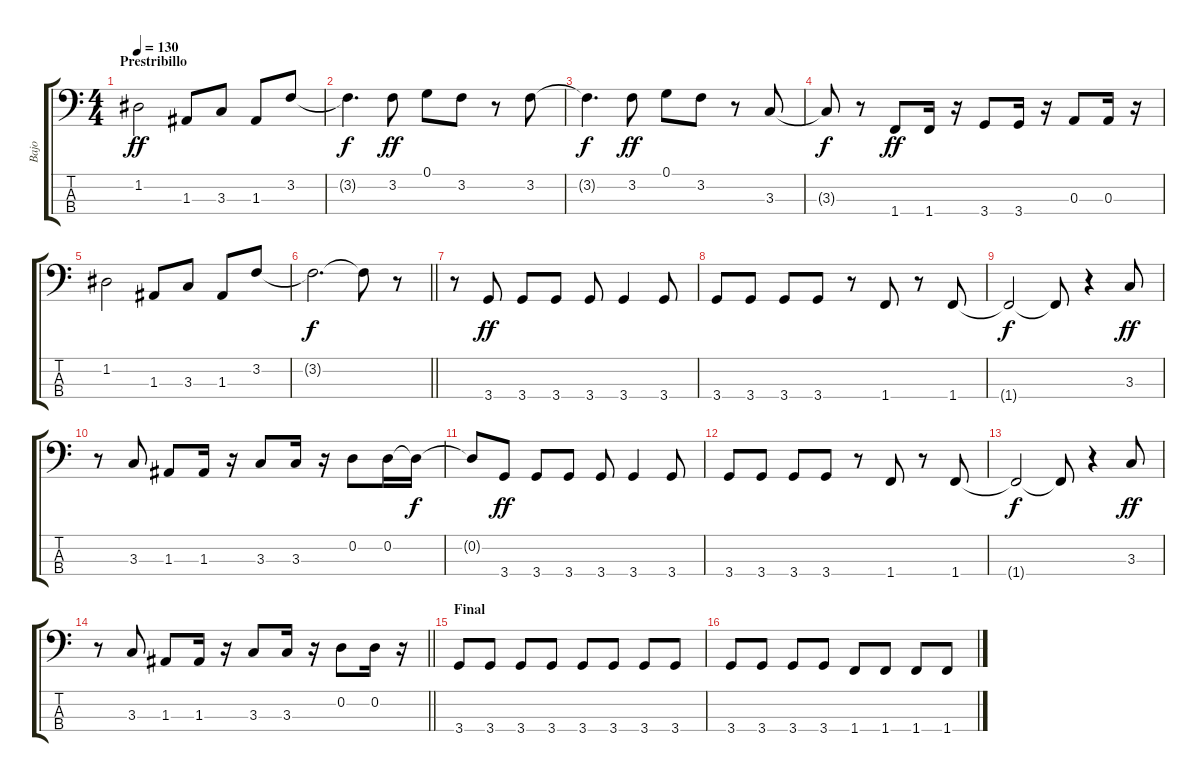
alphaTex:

\track ("Bajo" "Bajo") {instrument electricbassfinger}
\staff {score tabs}
\tuning (G2 D2 A1 E1) {hide}
\ts (4 4)
\section ("" "Prestribillo")
\tempo 130
\clef f4
\ks c
1.2.2{dy ff} 1.3.8 3.3.8 1.3.8 3.2.8 |
3.2{t}.4{d dy f} 3.2.8{dy ff} 0.1.8 3.2.8 r.8 3.2.8 |
3.2{t}.4{d dy f} 3.2.8{dy ff} 0.1.8 3.2.8 r.8 3.3.8 |
3.3{t}.8{dy f} r.8 1.4.8{dy ff} 1.4.16 r.16 3.4.8 3.4.16 r.16 0.3.8 0.3.16 r.16 |
1.2.2 1.3.8 3.3.8 1.3.8 3.2.8 |
\barLineRight lightlight
3.2{t}.2{d dy f} 3.2{t}.8 r.8 |
r.8 3.4.8{dy ff} 3.4.8 3.4.8 3.4.8 3.4.4 3.4.8 |
3.4.8 3.4.8 3.4.8 3.4.8 r.8 1.4.8 r.8 1.4.8 |
1.4{t}.2{dy f} 1.4{t}.8 r.4 3.3.8{dy ff} |
r.8 3.3.8 1.3.8 1.3.16 r.16 3.3.8 3.3.16 r.16 0.2.8 0.2.16 0.2{t}.16{dy f} |
0.2{t}.8 3.4.8{dy ff} 3.4.8 3.4.8 3.4.8 3.4.4 3.4.8 |
3.4.8 3.4.8 3.4.8 3.4.8 r.8 1.4.8 r.8 1.4.8 |
1.4{t}.2{dy f} 1.4{t}.8 r.4 3.3.8{dy ff} |
\barLineRight lightlight
r.8 3.3.8 1.3.8 1.3.16 r.16 3.3.8 3.3.16 r.16 0.2.8 0.2.16 r.16 |
\section ("" "Final")
3.4.8 3.4.8 3.4.8 3.4.8 3.4.8 3.4.8 3.4.8 3.4.8 |
3.4.8 3.4.8 3.4.8 3.4.8 1.4.8 1.4.8 1.4.8 1.4.8
